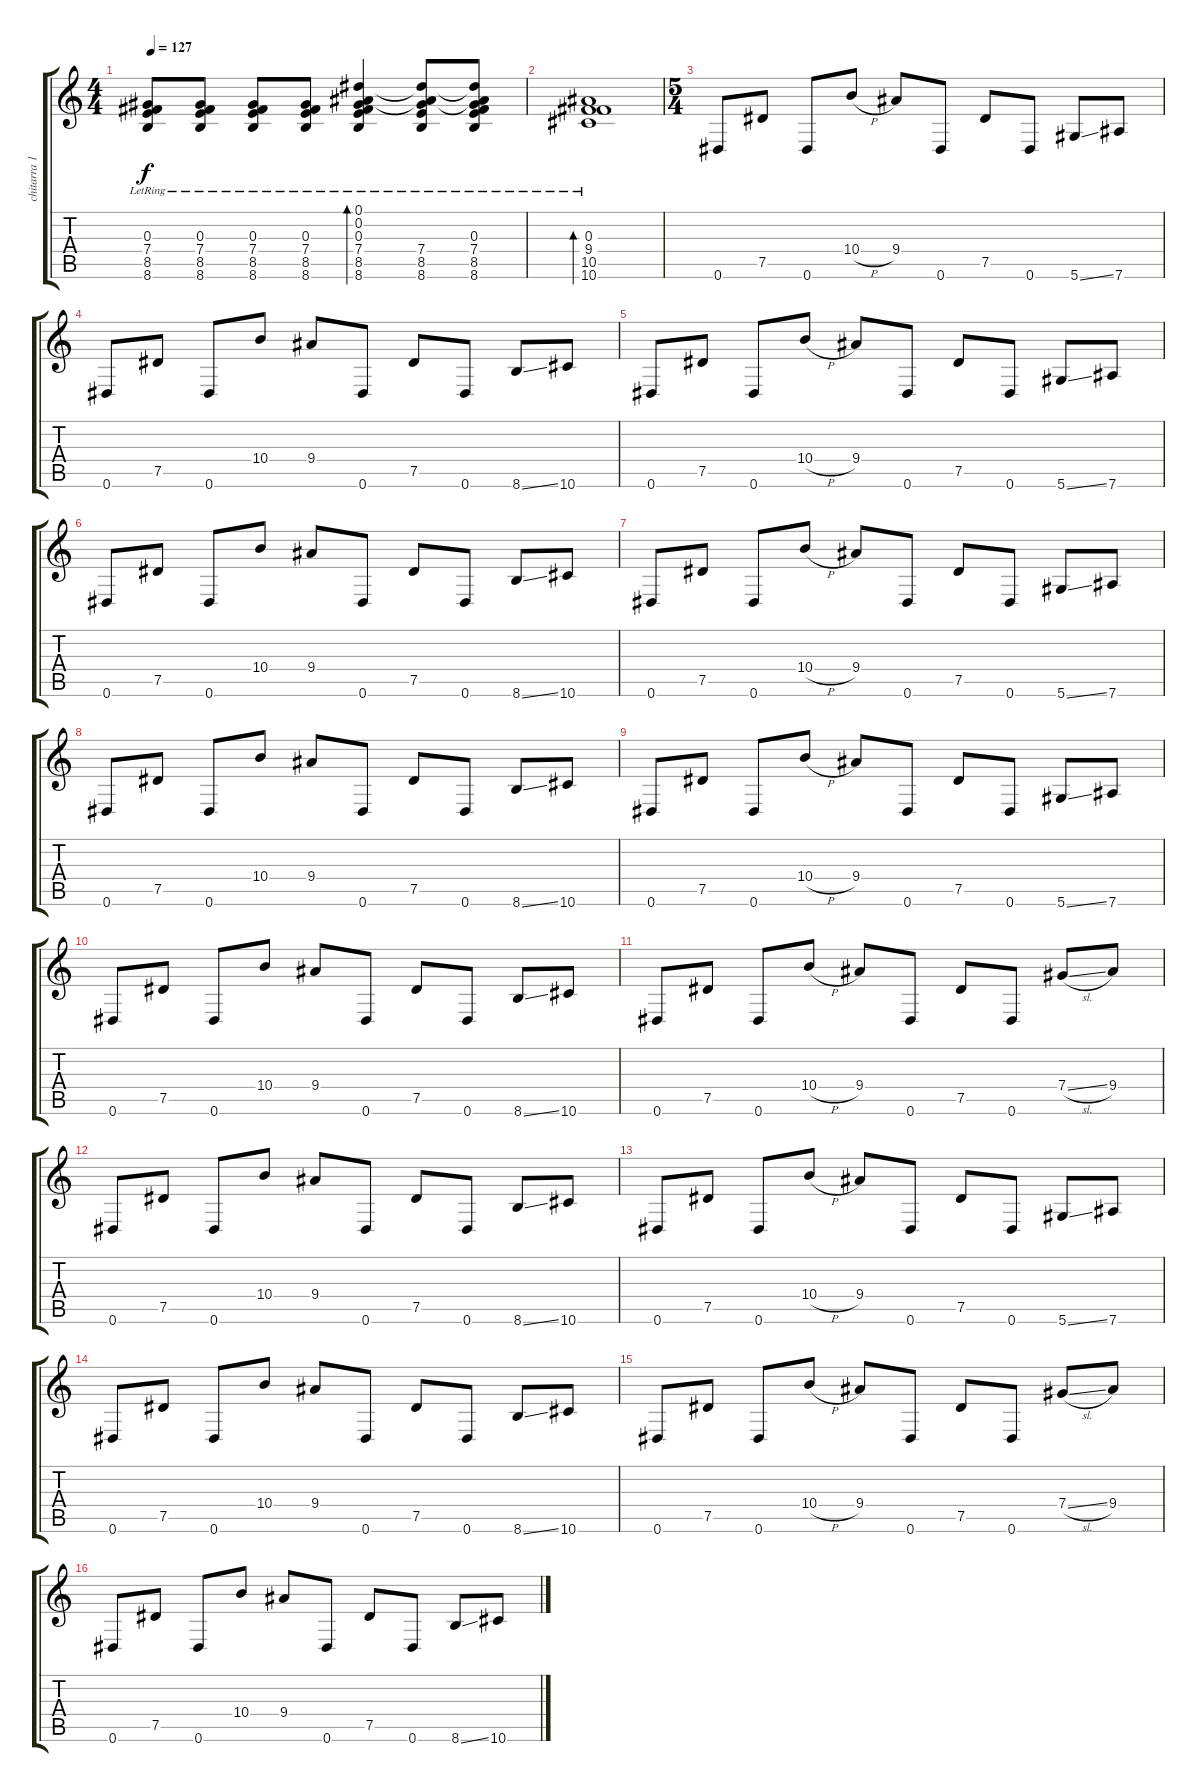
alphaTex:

\track ("chitarra 1" "chitarra 1") {instrument electricguitarmuted}
\staff {score tabs}
\tuning (Eb4 Bb3 Gb3 Db3 Ab2 Eb2) {hide}
\ts (4 4)
\tempo 127
\clef g2
\ks c
(0.3{lr} 7.4{lr} 8.5{lr} 8.6{lr}).8{dy f volume 14} (0.3{lr} 7.4{lr} 8.5{lr} 8.6{lr}).8 (0.3{lr} 7.4{lr} 8.5{lr} 8.6{lr}).8 (0.3{lr} 7.4{lr} 8.5{lr} 8.6{lr}).8 (0.1{lr} 0.2{lr} 0.3{lr} 7.4{lr} 8.5{lr} 8.6{lr}).4{bd 120} (0.1{t} 0.2{t} 7.4{lr} 8.5{lr} 8.6{lr}).8 (0.1{t} 0.2{t} 0.3{lr} 7.4{lr} 8.5{lr} 8.6{lr}).8 |
(0.3{lr} 9.4{lr} 10.5{lr} 10.6{lr}).1{bd 480} |
\ts (5 4)
0.6.8{volume 8} 7.5.8 0.6.8 10.4{h}.8 9.4.8 0.6.8 7.5.8 0.6.8 5.6{ss}.8 7.6.8 |
0.6.8 7.5.8 0.6.8 10.4.8 9.4.8 0.6.8 7.5.8 0.6.8 8.6{ss}.8 10.6.8 |
0.6.8 7.5.8 0.6.8 10.4{h}.8 9.4.8 0.6.8 7.5.8 0.6.8 5.6{ss}.8 7.6.8 |
0.6.8{volume 16} 7.5.8 0.6.8 10.4.8 9.4.8 0.6.8 7.5.8 0.6.8 8.6{ss}.8 10.6.8 |
0.6.8{volume 13 instrument distortionguitar} 7.5.8 0.6.8 10.4{h}.8 9.4.8 0.6.8 7.5.8 0.6.8 5.6{ss}.8 7.6.8 |
0.6.8 7.5.8 0.6.8 10.4.8 9.4.8 0.6.8 7.5.8 0.6.8 8.6{ss}.8 10.6.8 |
0.6.8 7.5.8 0.6.8 10.4{h}.8 9.4.8 0.6.8 7.5.8 0.6.8 5.6{ss}.8 7.6.8 |
0.6.8 7.5.8 0.6.8 10.4.8 9.4.8 0.6.8 7.5.8 0.6.8 8.6{ss}.8 10.6.8 |
0.6.8 7.5.8 0.6.8 10.4{h}.8 9.4.8 0.6.8 7.5.8 0.6.8 7.4{sl}.8 9.4.8 |
0.6.8 7.5.8 0.6.8 10.4.8 9.4.8 0.6.8 7.5.8 0.6.8 8.6{ss}.8 10.6.8 |
0.6.8 7.5.8 0.6.8 10.4{h}.8 9.4.8 0.6.8 7.5.8 0.6.8 5.6{ss}.8 7.6.8 |
0.6.8 7.5.8 0.6.8 10.4.8 9.4.8 0.6.8 7.5.8 0.6.8 8.6{ss}.8 10.6.8 |
0.6.8 7.5.8 0.6.8 10.4{h}.8 9.4.8 0.6.8 7.5.8 0.6.8 7.4{sl}.8 9.4.8 |
0.6.8 7.5.8 0.6.8 10.4.8 9.4.8 0.6.8 7.5.8 0.6.8 8.6{ss}.8 10.6.8
